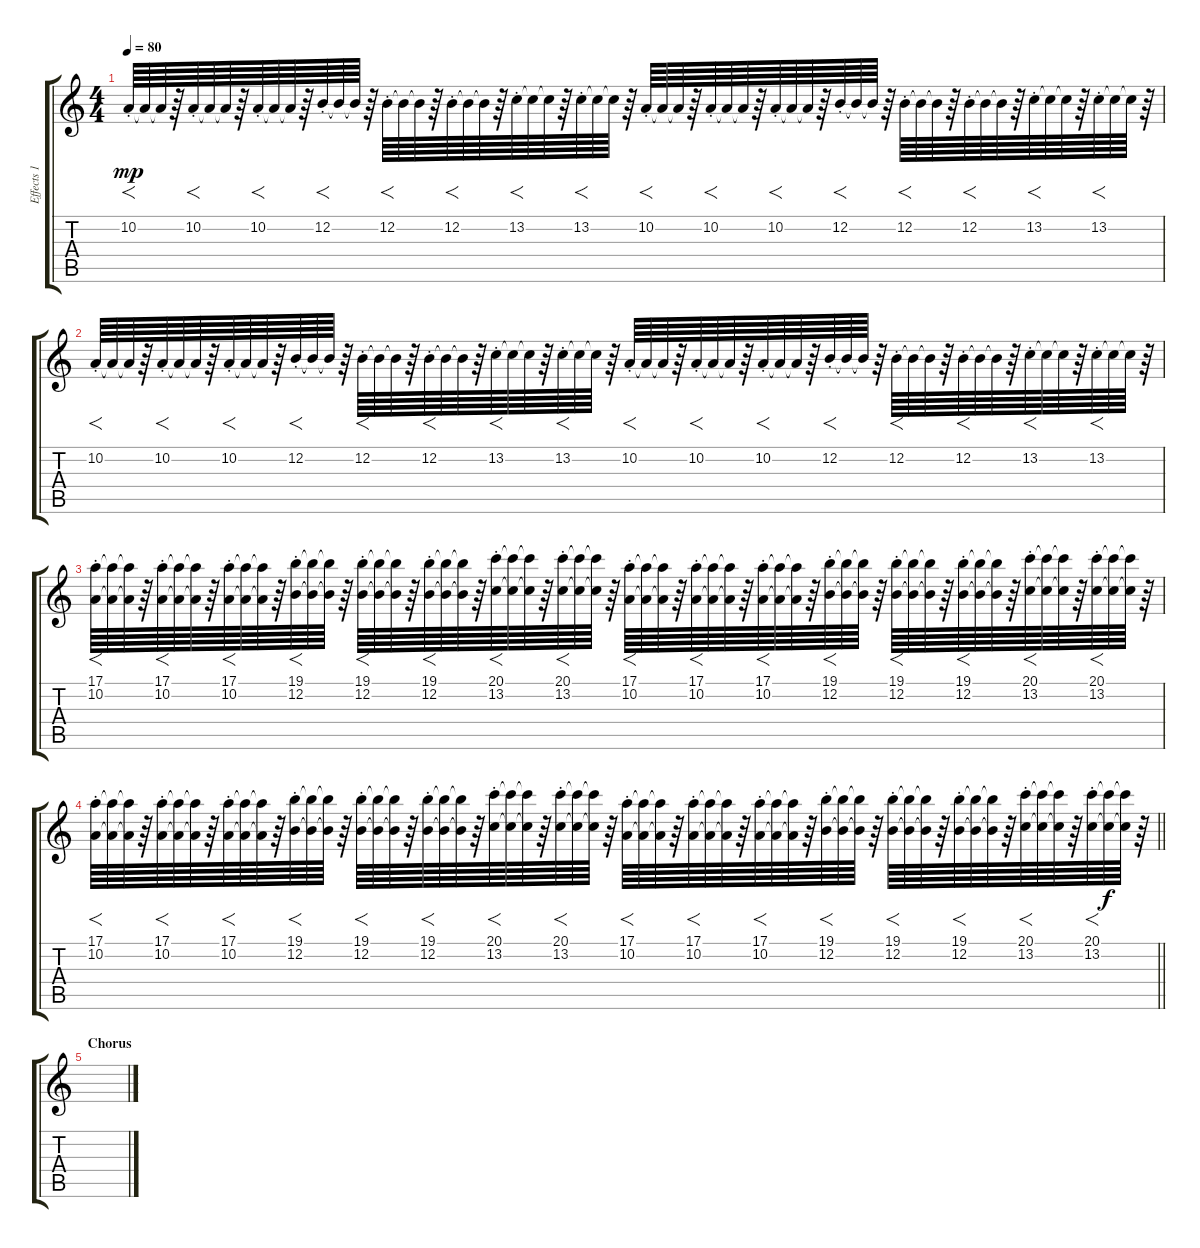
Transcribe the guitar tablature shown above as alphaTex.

\track ("Effects 1" "Effects 1") {instrument orchestralharp}
\staff {score tabs}
\tuning (E4 B3 G3 D3 A2 E2) {hide}
\ts (4 4)
\tempo 80
\clef g2
\ks c
10.2{st}.64{f dy mp volume 3 instrument lead2sawtooth} 10.2{t}.64{volume 5} 10.2{t}.64{volume 7} r.64{volume 13} 10.2{st}.64{f volume 3 instrument lead2sawtooth} 10.2{t}.64{volume 5} 10.2{t}.64{volume 7} r.64{volume 13} 10.2{st}.64{f volume 3 instrument lead2sawtooth} 10.2{t}.64{volume 5} 10.2{t}.64{volume 7} r.64{volume 13} 12.2{st}.64{f volume 3 instrument lead2sawtooth} 12.2{t}.64{volume 5} 12.2{t}.64{volume 7} r.64{volume 13} 12.2{st}.64{f volume 3 instrument lead2sawtooth} 12.2{t}.64{volume 5} 12.2{t}.64{volume 7} r.64{volume 13} 12.2{st}.64{f volume 3 instrument lead2sawtooth} 12.2{t}.64{volume 5} 12.2{t}.64{volume 7} r.64{volume 13} 13.2{st}.64{f volume 3 instrument lead2sawtooth} 13.2{t}.64{volume 5} 13.2{t}.64{volume 7} r.64{volume 13} 13.2{st}.64{f volume 3 instrument lead2sawtooth} 13.2{t}.64{volume 5} 13.2{t}.64{volume 7} r.64{volume 13} 10.2{st}.64{f volume 3 instrument lead2sawtooth} 10.2{t}.64{volume 5} 10.2{t}.64{volume 7} r.64{volume 13} 10.2{st}.64{f volume 3 instrument lead2sawtooth} 10.2{t}.64{volume 5} 10.2{t}.64{volume 7} r.64{volume 13} 10.2{st}.64{f volume 3 instrument lead2sawtooth} 10.2{t}.64{volume 5} 10.2{t}.64{volume 7} r.64{volume 13} 12.2{st}.64{f volume 3 instrument lead2sawtooth} 12.2{t}.64{volume 5} 12.2{t}.64{volume 7} r.64{volume 13} 12.2{st}.64{f volume 3 instrument lead2sawtooth} 12.2{t}.64{volume 5} 12.2{t}.64{volume 7} r.64{volume 13} 12.2{st}.64{f volume 3 instrument lead2sawtooth} 12.2{t}.64{volume 5} 12.2{t}.64{volume 7} r.64{volume 13} 13.2{st}.64{f volume 3 instrument lead2sawtooth} 13.2{t}.64{volume 5} 13.2{t}.64{volume 7} r.64{volume 13} 13.2{st}.64{f volume 3 instrument lead2sawtooth} 13.2{t}.64{volume 5} 13.2{t}.64{volume 7} r.64{volume 13} |
10.2{st}.64{f volume 3 instrument lead2sawtooth} 10.2{t}.64{volume 5} 10.2{t}.64{volume 7} r.64{volume 13} 10.2{st}.64{f volume 3 instrument lead2sawtooth} 10.2{t}.64{volume 5} 10.2{t}.64{volume 7} r.64{volume 13} 10.2{st}.64{f volume 3 instrument lead2sawtooth} 10.2{t}.64{volume 5} 10.2{t}.64{volume 7} r.64{volume 13} 12.2{st}.64{f volume 3 instrument lead2sawtooth} 12.2{t}.64{volume 5} 12.2{t}.64{volume 7} r.64{volume 13} 12.2{st}.64{f volume 3 instrument lead2sawtooth} 12.2{t}.64{volume 5} 12.2{t}.64{volume 7} r.64{volume 13} 12.2{st}.64{f volume 3 instrument lead2sawtooth} 12.2{t}.64{volume 5} 12.2{t}.64{volume 7} r.64{volume 13} 13.2{st}.64{f volume 3 instrument lead2sawtooth} 13.2{t}.64{volume 5} 13.2{t}.64{volume 7} r.64{volume 13} 13.2{st}.64{f volume 3 instrument lead2sawtooth} 13.2{t}.64{volume 5} 13.2{t}.64{volume 7} r.64{volume 13} 10.2{st}.64{f volume 3 instrument lead2sawtooth} 10.2{t}.64{volume 5} 10.2{t}.64{volume 7} r.64{volume 13} 10.2{st}.64{f volume 3 instrument lead2sawtooth} 10.2{t}.64{volume 5} 10.2{t}.64{volume 7} r.64{volume 13} 10.2{st}.64{f volume 3 instrument lead2sawtooth} 10.2{t}.64{volume 5} 10.2{t}.64{volume 7} r.64{volume 13} 12.2{st}.64{f volume 3 instrument lead2sawtooth} 12.2{t}.64{volume 5} 12.2{t}.64{volume 7} r.64{volume 13} 12.2{st}.64{f volume 3 instrument lead2sawtooth} 12.2{t}.64{volume 5} 12.2{t}.64{volume 7} r.64{volume 13} 12.2{st}.64{f volume 3 instrument lead2sawtooth} 12.2{t}.64{volume 5} 12.2{t}.64{volume 7} r.64{volume 13} 13.2{st}.64{f volume 3 instrument lead2sawtooth} 13.2{t}.64{volume 5} 13.2{t}.64{volume 7} r.64{volume 13} 13.2{st}.64{f volume 3 instrument lead2sawtooth} 13.2{t}.64{volume 5} 13.2{t}.64{volume 7} r.64{volume 13} |
(17.1 10.2{st}).64{f volume 3 instrument lead2sawtooth} (17.1{t} 10.2{t}).64{volume 5} (17.1{t} 10.2{t}).64{volume 7} r.64{volume 13} (17.1 10.2{st}).64{f volume 3 instrument lead2sawtooth} (17.1{t} 10.2{t}).64{volume 5} (17.1{t} 10.2{t}).64{volume 7} r.64{volume 13} (17.1 10.2{st}).64{f volume 3 instrument lead2sawtooth} (17.1{t} 10.2{t}).64{volume 5} (17.1{t} 10.2{t}).64{volume 7} r.64{volume 13} (19.1 12.2{st}).64{f volume 3 instrument lead2sawtooth} (19.1{t} 12.2{t}).64{volume 5} (19.1{t} 12.2{t}).64{volume 7} r.64{volume 13} (19.1 12.2{st}).64{f volume 3 instrument lead2sawtooth} (19.1{t} 12.2{t}).64{volume 5} (19.1{t} 12.2{t}).64{volume 7} r.64{volume 13} (19.1 12.2{st}).64{f volume 3 instrument lead2sawtooth} (19.1{t} 12.2{t}).64{volume 5} (19.1{t} 12.2{t}).64{volume 7} r.64{volume 13} (20.1 13.2{st}).64{f volume 3 instrument lead2sawtooth} (20.1{t} 13.2{t}).64{volume 5} (20.1{t} 13.2{t}).64{volume 7} r.64{volume 13} (20.1 13.2{st}).64{f volume 3 instrument lead2sawtooth} (20.1{t} 13.2{t}).64{volume 5} (20.1{t} 13.2{t}).64{volume 7} r.64{volume 13} (17.1 10.2{st}).64{f volume 3 instrument lead2sawtooth} (17.1{t} 10.2{t}).64{volume 5} (17.1{t} 10.2{t}).64{volume 7} r.64{volume 13} (17.1 10.2{st}).64{f volume 3 instrument lead2sawtooth} (17.1{t} 10.2{t}).64{volume 5} (17.1{t} 10.2{t}).64{volume 7} r.64{volume 13} (17.1 10.2{st}).64{f volume 3 instrument lead2sawtooth} (17.1{t} 10.2{t}).64{volume 5} (17.1{t} 10.2{t}).64{volume 7} r.64{volume 13} (19.1 12.2{st}).64{f volume 3 instrument lead2sawtooth} (19.1{t} 12.2{t}).64{volume 5} (19.1{t} 12.2{t}).64{volume 7} r.64{volume 13} (19.1 12.2{st}).64{f volume 3 instrument lead2sawtooth} (19.1{t} 12.2{t}).64{volume 5} (19.1{t} 12.2{t}).64{volume 7} r.64{volume 13} (19.1 12.2{st}).64{f volume 3 instrument lead2sawtooth} (19.1{t} 12.2{t}).64{volume 5} (19.1{t} 12.2{t}).64{volume 7} r.64{volume 13} (20.1 13.2{st}).64{f volume 3 instrument lead2sawtooth} (20.1{t} 13.2{t}).64{volume 5} (20.1{t} 13.2{t}).64{volume 7} r.64{volume 13} (20.1 13.2{st}).64{f volume 3 instrument lead2sawtooth} (20.1{t} 13.2{t}).64{volume 5} (20.1{t} 13.2{t}).64{volume 7} r.64{volume 13} |
\barLineRight lightlight
(17.1 10.2{st}).64{f volume 3 instrument lead2sawtooth} (17.1{t} 10.2{t}).64{volume 5} (17.1{t} 10.2{t}).64{volume 7} r.64{volume 13} (17.1 10.2{st}).64{f volume 3 instrument lead2sawtooth} (17.1{t} 10.2{t}).64{volume 5} (17.1{t} 10.2{t}).64{volume 7} r.64{volume 13} (17.1 10.2{st}).64{f volume 3 instrument lead2sawtooth} (17.1{t} 10.2{t}).64{volume 5} (17.1{t} 10.2{t}).64{volume 7} r.64{volume 13} (19.1 12.2{st}).64{f volume 3 instrument lead2sawtooth} (19.1{t} 12.2{t}).64{volume 5} (19.1{t} 12.2{t}).64{volume 7} r.64{volume 13} (19.1 12.2{st}).64{f volume 3 instrument lead2sawtooth} (19.1{t} 12.2{t}).64{volume 5} (19.1{t} 12.2{t}).64{volume 7} r.64{volume 13} (19.1 12.2{st}).64{f volume 3 instrument lead2sawtooth} (19.1{t} 12.2{t}).64{volume 5} (19.1{t} 12.2{t}).64{volume 7} r.64{volume 13} (20.1 13.2{st}).64{f volume 3 instrument lead2sawtooth} (20.1{t} 13.2{t}).64{volume 5} (20.1{t} 13.2{t}).64{volume 7} r.64{volume 13} (20.1 13.2{st}).64{f volume 3 instrument lead2sawtooth} (20.1{t} 13.2{t}).64{volume 5} (20.1{t} 13.2{t}).64{volume 7} r.64{volume 13} (17.1 10.2{st}).64{f volume 3 instrument lead2sawtooth} (17.1{t} 10.2{t}).64{volume 5} (17.1{t} 10.2{t}).64{volume 7} r.64{volume 13} (17.1 10.2{st}).64{f volume 3 instrument lead2sawtooth} (17.1{t} 10.2{t}).64{volume 5} (17.1{t} 10.2{t}).64{volume 7} r.64{volume 13} (17.1 10.2{st}).64{f volume 3 instrument lead2sawtooth} (17.1{t} 10.2{t}).64{volume 5} (17.1{t} 10.2{t}).64{volume 7} r.64{volume 13} (19.1 12.2{st}).64{f volume 3 instrument lead2sawtooth} (19.1{t} 12.2{t}).64{volume 5} (19.1{t} 12.2{t}).64{volume 7} r.64{volume 13} (19.1 12.2{st}).64{f volume 3 instrument lead2sawtooth} (19.1{t} 12.2{t}).64{volume 5} (19.1{t} 12.2{t}).64{volume 7} r.64{volume 13} (19.1 12.2{st}).64{f volume 3 instrument lead2sawtooth} (19.1{t} 12.2{t}).64{volume 5} (19.1{t} 12.2{t}).64{volume 7} r.64{volume 13} (20.1 13.2{st}).64{f volume 3 instrument lead2sawtooth} (20.1{t} 13.2{t}).64{volume 5} (20.1{t} 13.2{t}).64{volume 7} r.64{volume 13} (20.1 13.2{st}).64{f volume 3 instrument lead2sawtooth} (20.1{t} 13.2{t}).64{dy f volume 5} (20.1{t} 13.2{t}).64{volume 7} r.64{volume 13} |
\section ("" "Chorus")
